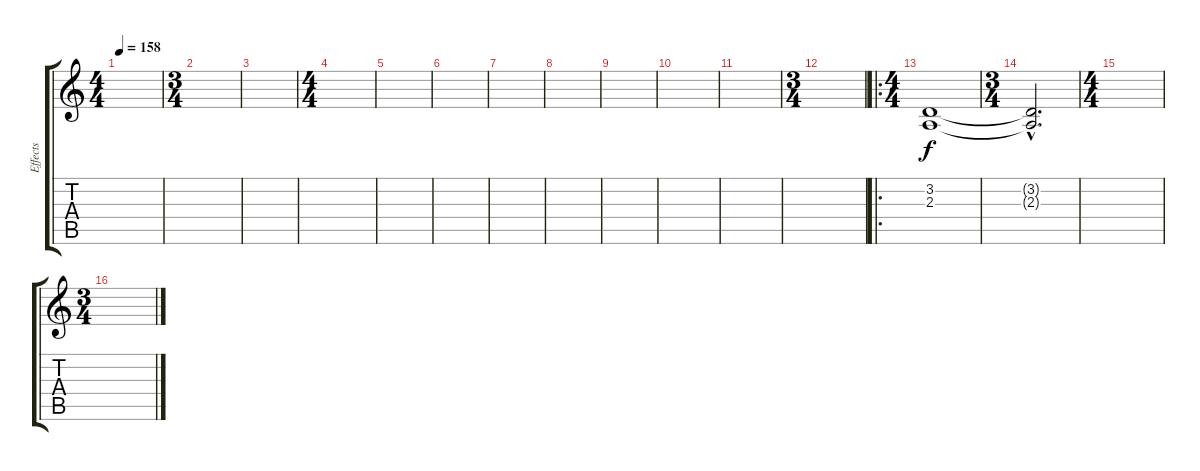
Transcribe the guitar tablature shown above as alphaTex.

\track ("Effects" "Effects") {instrument tubularbells}
\staff {score tabs}
\tuning (E4 B3 G3 D3 A2 E2) {hide}
\ts (4 4)
\tempo 158
\clef g2
\ks c
|
\ts (3 4)
|
|
\ts (4 4)
|
|
|
|
|
|
|
|
\ts (3 4)
|
\ro
\ts (4 4)
(3.2 2.3).1 |
\ts (3 4)
(3.2{hac t} 2.3{hac t}).2{d dy f} |
\ts (4 4)
|
\ts (3 4)
